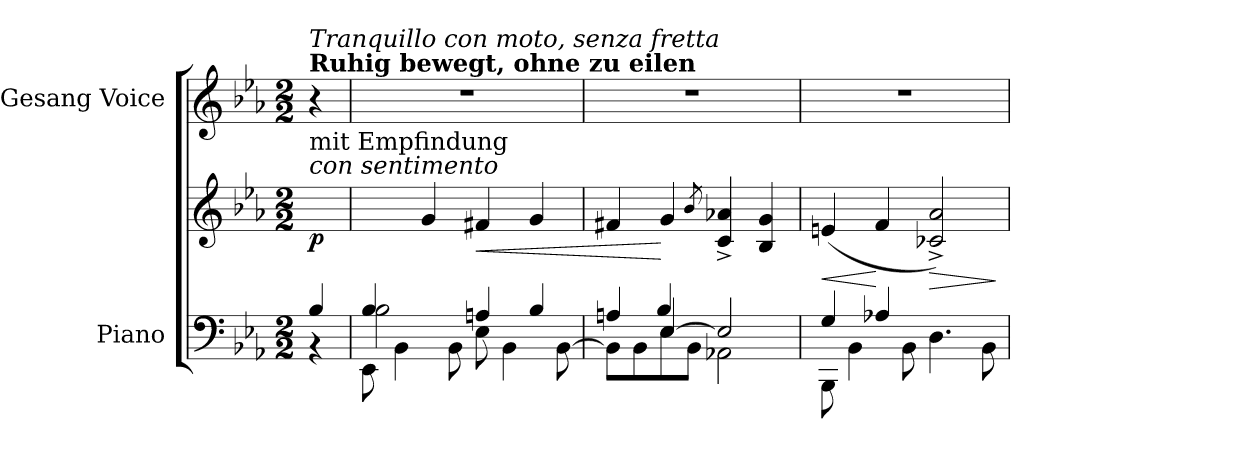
**kern	**kern	**dynam	**kern
*part2	*part2	*part2	*part1
*staff3	*staff2	*staff2/3	*staff1
*I"Piano	*	*	*I"Gesang Voice
*I'Pno	*	*	*
*clefF4	*clefG2	*	*clefG2
*k[b-e-a-]	*k[b-e-a-]	*	*k[b-e-a-]
*M2/2	*M2/2	*	*M2/2
*MM70	*MM70	*	*MM70
=	=	=	=
*^	*	*	*
!	!	!	!	!LO:TX:B:t=Ruhig bewegt, ohne zu eilen
!	!	!	!	!LO:TX:a:i:t=Tranquillo con moto, senza fretta
!	!	!LO:TX:a:i:t=con sentimento	!	!
!	!	!LO:TX:a:t=mit Empfindung	!	!
!	!	!	!LO:DY:b	!
4B-/	4r	4ryy	p	4r
=1	=1	=1	=1	=1
*	*^	*	*	*
(>4B-/	2B-\	8EE-\	4ryy	.	1r
.	.	4BB-\	.	.	.
2.ryy	.	.	4g/	.	.
.	.	8BB-\	.	.	.
!	!	!	!	!LO:HP:b	!
.	4An/	8E-\	4f#X/	<	.
.	.	4BB-\	.	.	.
.	4B-/	.	4g/	.	.
.	.	[8BB-\	.	.	.
=2	=2	=2	=2	=2	=2
4An/	8BB-\L]	4rAyy	4f#X/	.	1r
.	8BB-\	.	.	.	.
[4E-/	8E-\	4B-/	4g/	[	.
.	8BB-\J	.	.	.	.
.	.	.	8qb-/	.	.
2E-/]	2AA-X\	2rFyy	4c/^ 4a-X/^	.	.
.	.	.	4B-/ 4g/)	.	.
*	*v	*v	*	*	*
=3	=3	=3	=3	=3
!	!	!	!LO:HP:b	!
4G/	8BBB-\	(>4en/	<	1r
.	4BB-\	.	.	.
4A-X/	.	4f/	[	.
.	8BB-\	.	.	.
!	!	!	!LO:HP:b	!
2ryy	4.D\	2c-X/^ 2a-/^)	>	.
.	8BB-\	.	.	.
*v	*v	*	*	*
.	.	]	.
=	=	=	=
*-	*-	*-	*-
